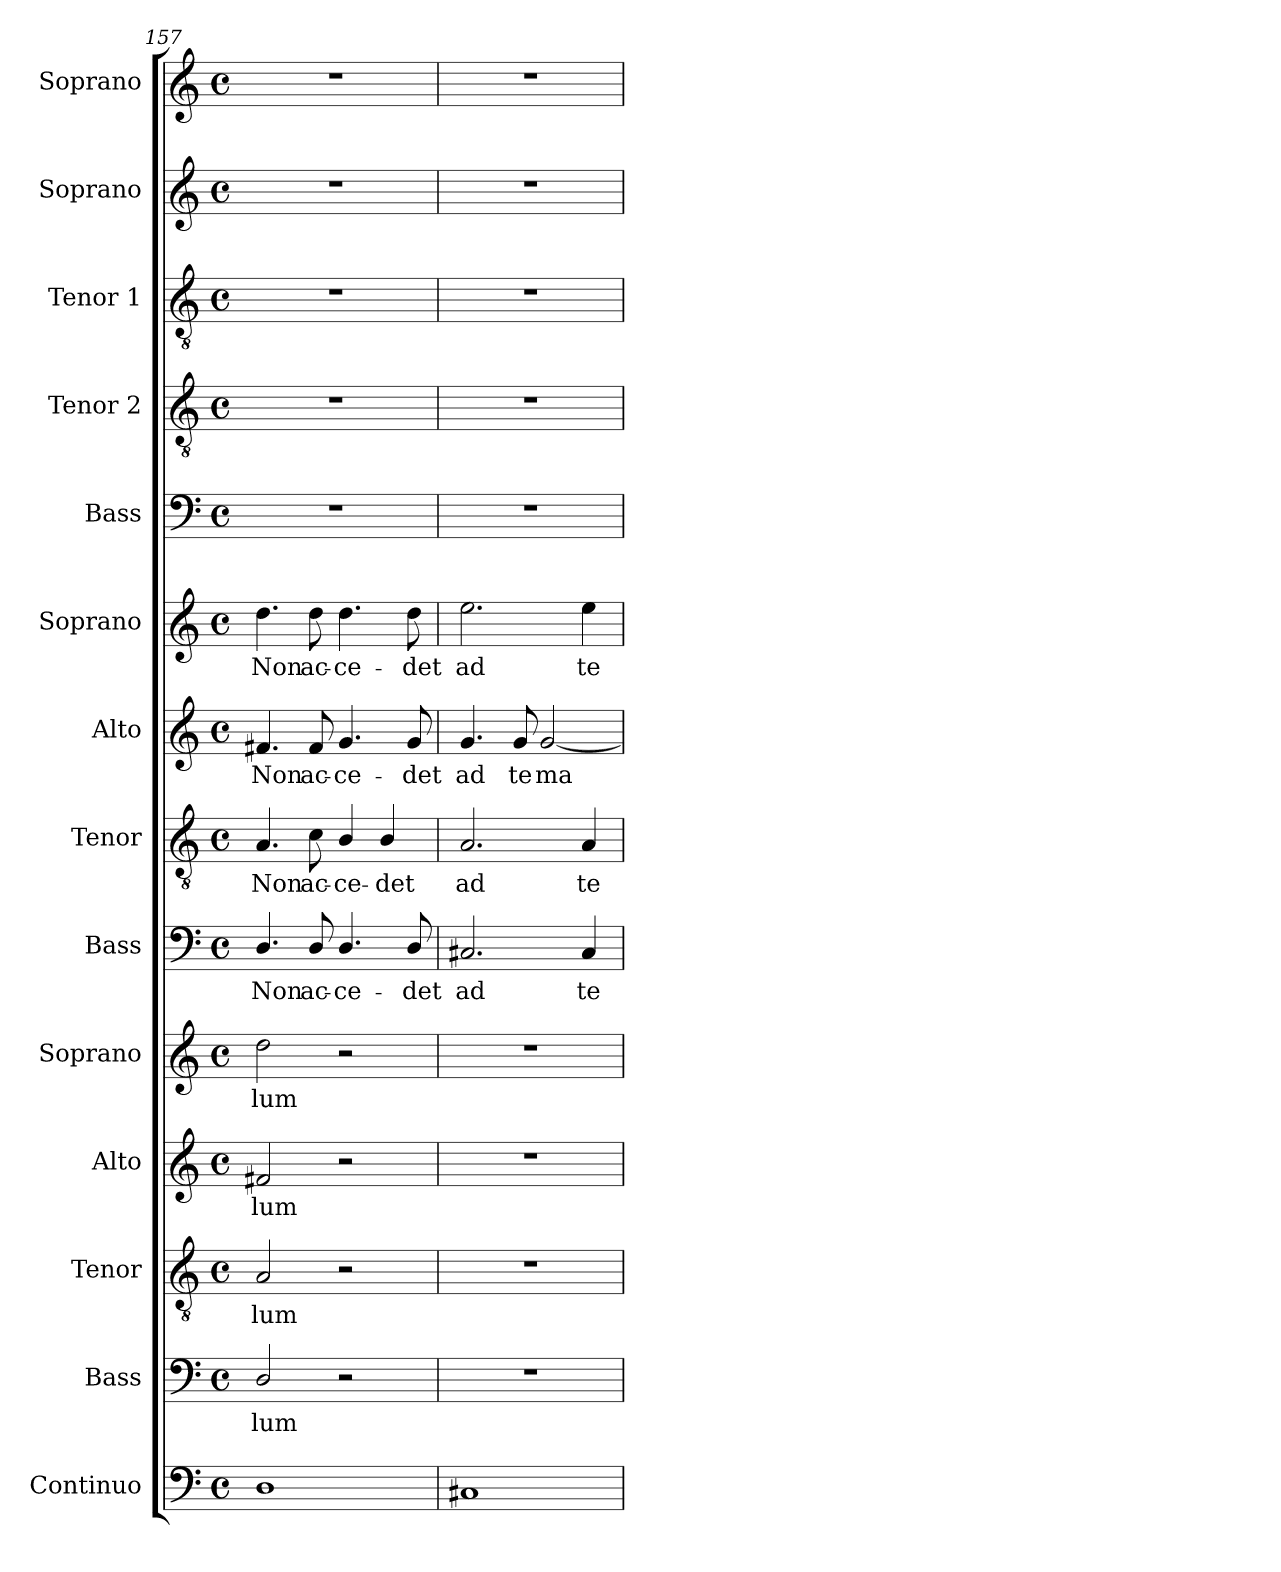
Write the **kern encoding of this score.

**kern	**kern	**text	**kern	**text	**kern	**text	**kern	**text	**kern	**text	**kern	**text	**kern	**text	**kern	**text	**kern	**kern	**kern	**kern	**kern
*part14	*part13	*part13	*part12	*part12	*part11	*part11	*part10	*part10	*part9	*part9	*part8	*part8	*part7	*part7	*part6	*part6	*part5	*part4	*part3	*part2	*part1
*staff14	*staff13	*staff13	*staff12	*staff12	*staff11	*staff11	*staff10	*staff10	*staff9	*staff9	*staff8	*staff8	*staff7	*staff7	*staff6	*staff6	*staff5	*staff4	*staff3	*staff2	*staff1
*I"Continuo	*I"Bass	*	*I"Tenor	*	*I"Alto	*	*I"Soprano	*	*I"Bass	*	*I"Tenor	*	*I"Alto	*	*I"Soprano	*	*I"Bass	*I"Tenor 2	*I"Tenor 1	*I"Soprano	*I"Soprano
*I'Cont.	*I'B.	*	*I'T.	*	*I'A.	*	*I'S.	*	*I'B.	*	*I'T.	*	*I'A.	*	*I'S.	*	*I'B.	*I'T2.	*I'T1.	*I'S.	*I'S.
*clefF4	*clefF4	*	*clefGv2	*	*clefG2	*	*clefG2	*	*clefF4	*	*clefGv2	*	*clefG2	*	*clefG2	*	*clefF4	*clefGv2	*clefGv2	*clefG2	*clefG2
*	*	*	*ITrd7c12	*	*	*	*	*	*	*	*ITrd7c12	*	*	*	*	*	*	*ITrd7c12	*ITrd7c12	*	*
*k[]	*k[]	*	*k[]	*	*k[]	*	*k[]	*	*k[]	*	*k[]	*	*k[]	*	*k[]	*	*k[]	*k[]	*k[]	*k[]	*k[]
*C:	*C:	*	*C:	*	*C:	*	*C:	*	*C:	*	*C:	*	*C:	*	*C:	*	*C:	*C:	*C:	*C:	*C:
*M4/4	*M4/4	*	*M4/4	*	*M4/4	*	*M4/4	*	*M4/4	*	*M4/4	*	*M4/4	*	*M4/4	*	*M4/4	*M4/4	*M4/4	*M4/4	*M4/4
*met(c)	*met(c)	*	*met(c)	*	*met(c)	*	*met(c)	*	*met(c)	*	*met(c)	*	*met(c)	*	*met(c)	*	*met(c)	*met(c)	*met(c)	*met(c)	*met(c)
=157	=157	=157	=157	=157	=157	=157	=157	=157	=157	=157	=157	=157	=157	=157	=157	=157	=157	=157	=157	=157	=157
!	!	!LO:LY:b:color=#000000	!	!	!	!	!	!	!	!	!	!	!	!	!	!	!	!	!	!	!
!	!	!	!	!LO:LY:b:color=#000000	!	!	!	!	!	!	!	!	!	!	!	!	!	!	!	!	!
!	!	!	!	!	!	!LO:LY:b:color=#000000	!	!	!	!	!	!	!	!	!	!	!	!	!	!	!
!	!	!	!	!	!	!	!	!LO:LY:b:color=#000000	!	!	!	!	!	!	!	!	!	!	!	!	!
!	!	!	!	!	!	!	!	!	!	!LO:LY:b:color=#000000	!	!	!	!	!	!	!	!	!	!	!
!	!	!	!	!	!	!	!	!	!	!	!	!LO:LY:b:color=#000000	!	!	!	!	!	!	!	!	!
!	!	!	!	!	!	!	!	!	!	!	!	!	!	!LO:LY:b:color=#000000	!	!	!	!	!	!	!
!	!	!	!	!	!	!	!	!	!	!	!	!	!	!	!	!LO:LY:b:color=#000000	!	!	!	!	!
1Di	2Di/	-lum	2AAi/	-lum	2f#Xi/	-lum	2ddi\	-lum	4.Di/	Non	4.AAi/	Non	4.f#Xi/	Non	4.ddi\	Non	1r	1r	1r	1r	1r
!	!	!	!	!	!	!	!	!	!	!LO:LY:b:color=#000000	!	!	!	!	!	!	!	!	!	!	!
!	!	!	!	!	!	!	!	!	!	!	!	!LO:LY:b:color=#000000	!	!	!	!	!	!	!	!	!
!	!	!	!	!	!	!	!	!	!	!	!	!	!	!LO:LY:b:color=#000000	!	!	!	!	!	!	!
!	!	!	!	!	!	!	!	!	!	!	!	!	!	!	!	!LO:LY:b:color=#000000	!	!	!	!	!
.	.	.	.	.	.	.	.	.	8Di/	ac-	8Ci\	ac-	8f#i/	ac-	8ddi\	ac-	.	.	.	.	.
!	!	!	!	!	!	!	!	!	!	!LO:LY:b:color=#000000	!	!	!	!	!	!	!	!	!	!	!
!	!	!	!	!	!	!	!	!	!	!	!	!LO:LY:b:color=#000000	!	!	!	!	!	!	!	!	!
!	!	!	!	!	!	!	!	!	!	!	!	!	!	!LO:LY:b:color=#000000	!	!	!	!	!	!	!
!	!	!	!	!	!	!	!	!	!	!	!	!	!	!	!	!LO:LY:b:color=#000000	!	!	!	!	!
.	2r	.	2r	.	2r	.	2r	.	4.Di/	-ce-	4BBi/	-ce-	4.gi/	-ce-	4.ddi\	-ce-	.	.	.	.	.
!	!	!	!	!	!	!	!	!	!	!	!	!LO:LY:b:color=#000000	!	!	!	!	!	!	!	!	!
.	.	.	.	.	.	.	.	.	.	.	4BBi/	-det	.	.	.	.	.	.	.	.	.
!	!	!	!	!	!	!	!	!	!	!LO:LY:b:color=#000000	!	!	!	!	!	!	!	!	!	!	!
!	!	!	!	!	!	!	!	!	!	!	!	!	!	!LO:LY:b:color=#000000	!	!	!	!	!	!	!
!	!	!	!	!	!	!	!	!	!	!	!	!	!	!	!	!LO:LY:b:color=#000000	!	!	!	!	!
.	.	.	.	.	.	.	.	.	8Di/	-det	.	.	8gi/	-det	8ddi\	-det	.	.	.	.	.
=158	=158	=158	=158	=158	=158	=158	=158	=158	=158	=158	=158	=158	=158	=158	=158	=158	=158	=158	=158	=158	=158
!	!	!	!	!	!	!	!	!	!	!LO:LY:b:color=#000000	!	!	!	!	!	!	!	!	!	!	!
!	!	!	!	!	!	!	!	!	!	!	!	!LO:LY:b:color=#000000	!	!	!	!	!	!	!	!	!
!	!	!	!	!	!	!	!	!	!	!	!	!	!	!LO:LY:b:color=#000000	!	!	!	!	!	!	!
!	!	!	!	!	!	!	!	!	!	!	!	!	!	!	!	!LO:LY:b:color=#000000	!	!	!	!	!
1C#Xi	1r	.	1r	.	1r	.	1r	.	2.C#Xi/	ad	2.AAi/	ad	4.gi/	ad	2.eei\	ad	1r	1r	1r	1r	1r
!	!	!	!	!	!	!	!	!	!	!	!	!	!	!LO:LY:b:color=#000000	!	!	!	!	!	!	!
.	.	.	.	.	.	.	.	.	.	.	.	.	8gi/	te	.	.	.	.	.	.	.
!	!	!	!	!	!	!	!	!	!	!	!	!	!	!LO:LY:b:color=#000000	!	!	!	!	!	!	!
.	.	.	.	.	.	.	.	.	.	.	.	.	[2gi/	ma-	.	.	.	.	.	.	.
!	!	!	!	!	!	!	!	!	!	!LO:LY:b:color=#000000	!	!	!	!	!	!	!	!	!	!	!
!	!	!	!	!	!	!	!	!	!	!	!	!LO:LY:b:color=#000000	!	!	!	!	!	!	!	!	!
!	!	!	!	!	!	!	!	!	!	!	!	!	!	!	!	!LO:LY:b:color=#000000	!	!	!	!	!
.	.	.	.	.	.	.	.	.	4C#i/	te	4AAi/	te	.	.	4eei\	te	.	.	.	.	.
=	=	=	=	=	=	=	=	=	=	=	=	=	=	=	=	=	=	=	=	=	=
*-	*-	*-	*-	*-	*-	*-	*-	*-	*-	*-	*-	*-	*-	*-	*-	*-	*-	*-	*-	*-	*-
